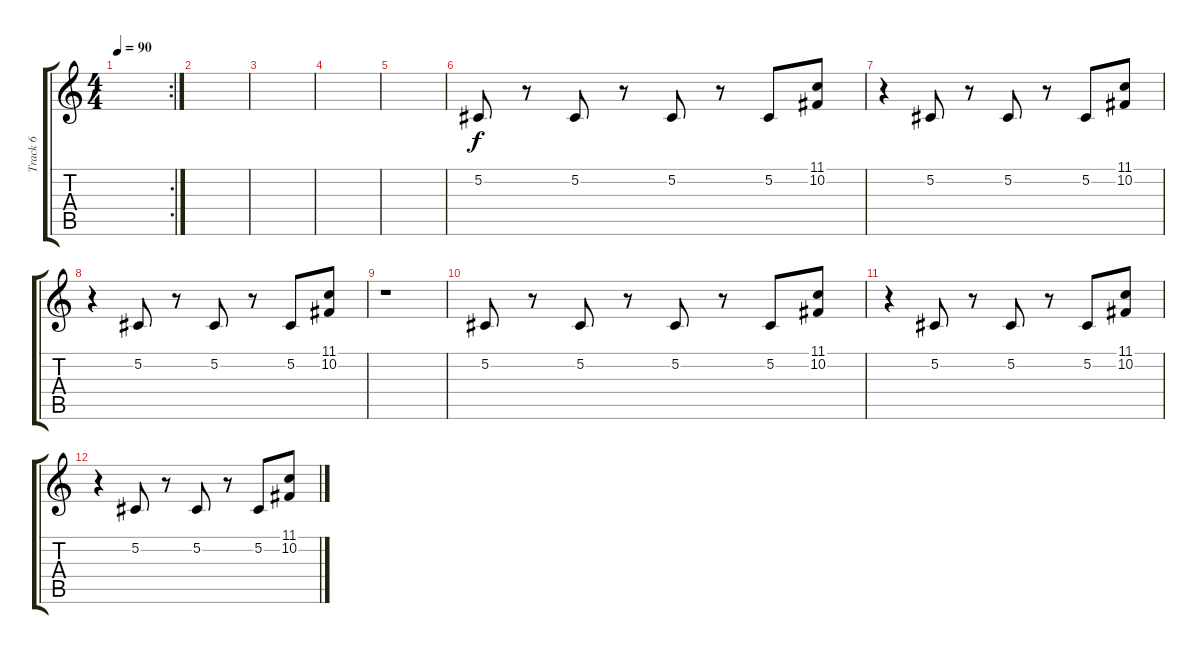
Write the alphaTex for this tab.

\track ("Track 6" "Track 6") {instrument orchestrahit}
\staff {score tabs}
\tuning (Db4 Ab3 E3 B2 Gb2 Db2) {hide}
\rc 2
\ts (4 4)
\tempo 90
\clef g2
\ks c
|
|
|
|
|
5.2.8 r.8 5.2.8 r.8 5.2.8 r.8 5.2.8 (11.1 10.2).8 |
r.4 5.2.8 r.8 5.2.8 r.8 5.2.8 (11.1 10.2).8 |
r.4 5.2.8 r.8 5.2.8 r.8 5.2.8 (11.1 10.2).8 |
r.1 |
5.2.8 r.8 5.2.8 r.8 5.2.8 r.8 5.2.8 (11.1 10.2).8 |
r.4 5.2.8 r.8 5.2.8 r.8 5.2.8 (11.1 10.2).8 |
r.4 5.2.8 r.8 5.2.8 r.8 5.2.8 (11.1 10.2).8
